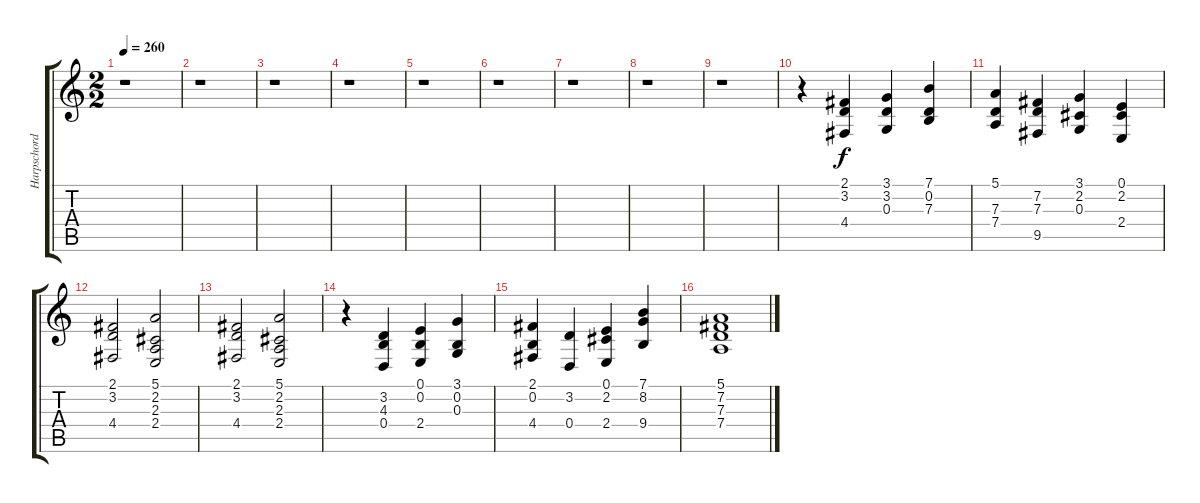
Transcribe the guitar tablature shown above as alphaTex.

\track ("Harpschord" "Harpschord") {instrument harpsichord}
\staff {score tabs}
\tuning (E4 B3 G3 D3 A2 E2) {hide}
\ts (2 2)
\tempo 260
\clef g2
\ks c
r.1{dy mf} |
r.1 |
r.1 |
r.1 |
r.1 |
r.1 |
r.1 |
r.1 |
r.1 |
r.4 (2.1 3.2 4.4).4{dy f} (3.1 3.2 0.3).4 (7.1 0.2 7.3).4 |
(5.1 7.3 7.4).4 (7.2 7.3 9.5).4 (3.1 2.2 0.3).4 (0.1 2.2 2.4).4 |
(2.1 3.2 4.4).2 (5.1 2.2 2.3 2.4).2 |
(2.1 3.2 4.4).2 (5.1 2.2 2.3 2.4).2 |
r.4 (3.2 4.3 0.4).4 (0.1 0.2 2.4).4 (3.1 0.2 0.3).4 |
(2.1 0.2 4.4).4 (3.2 0.4).4 (0.1 2.2 2.4).4 (7.1 8.2 9.4).4 |
(5.1 7.2 7.3 7.4).1
